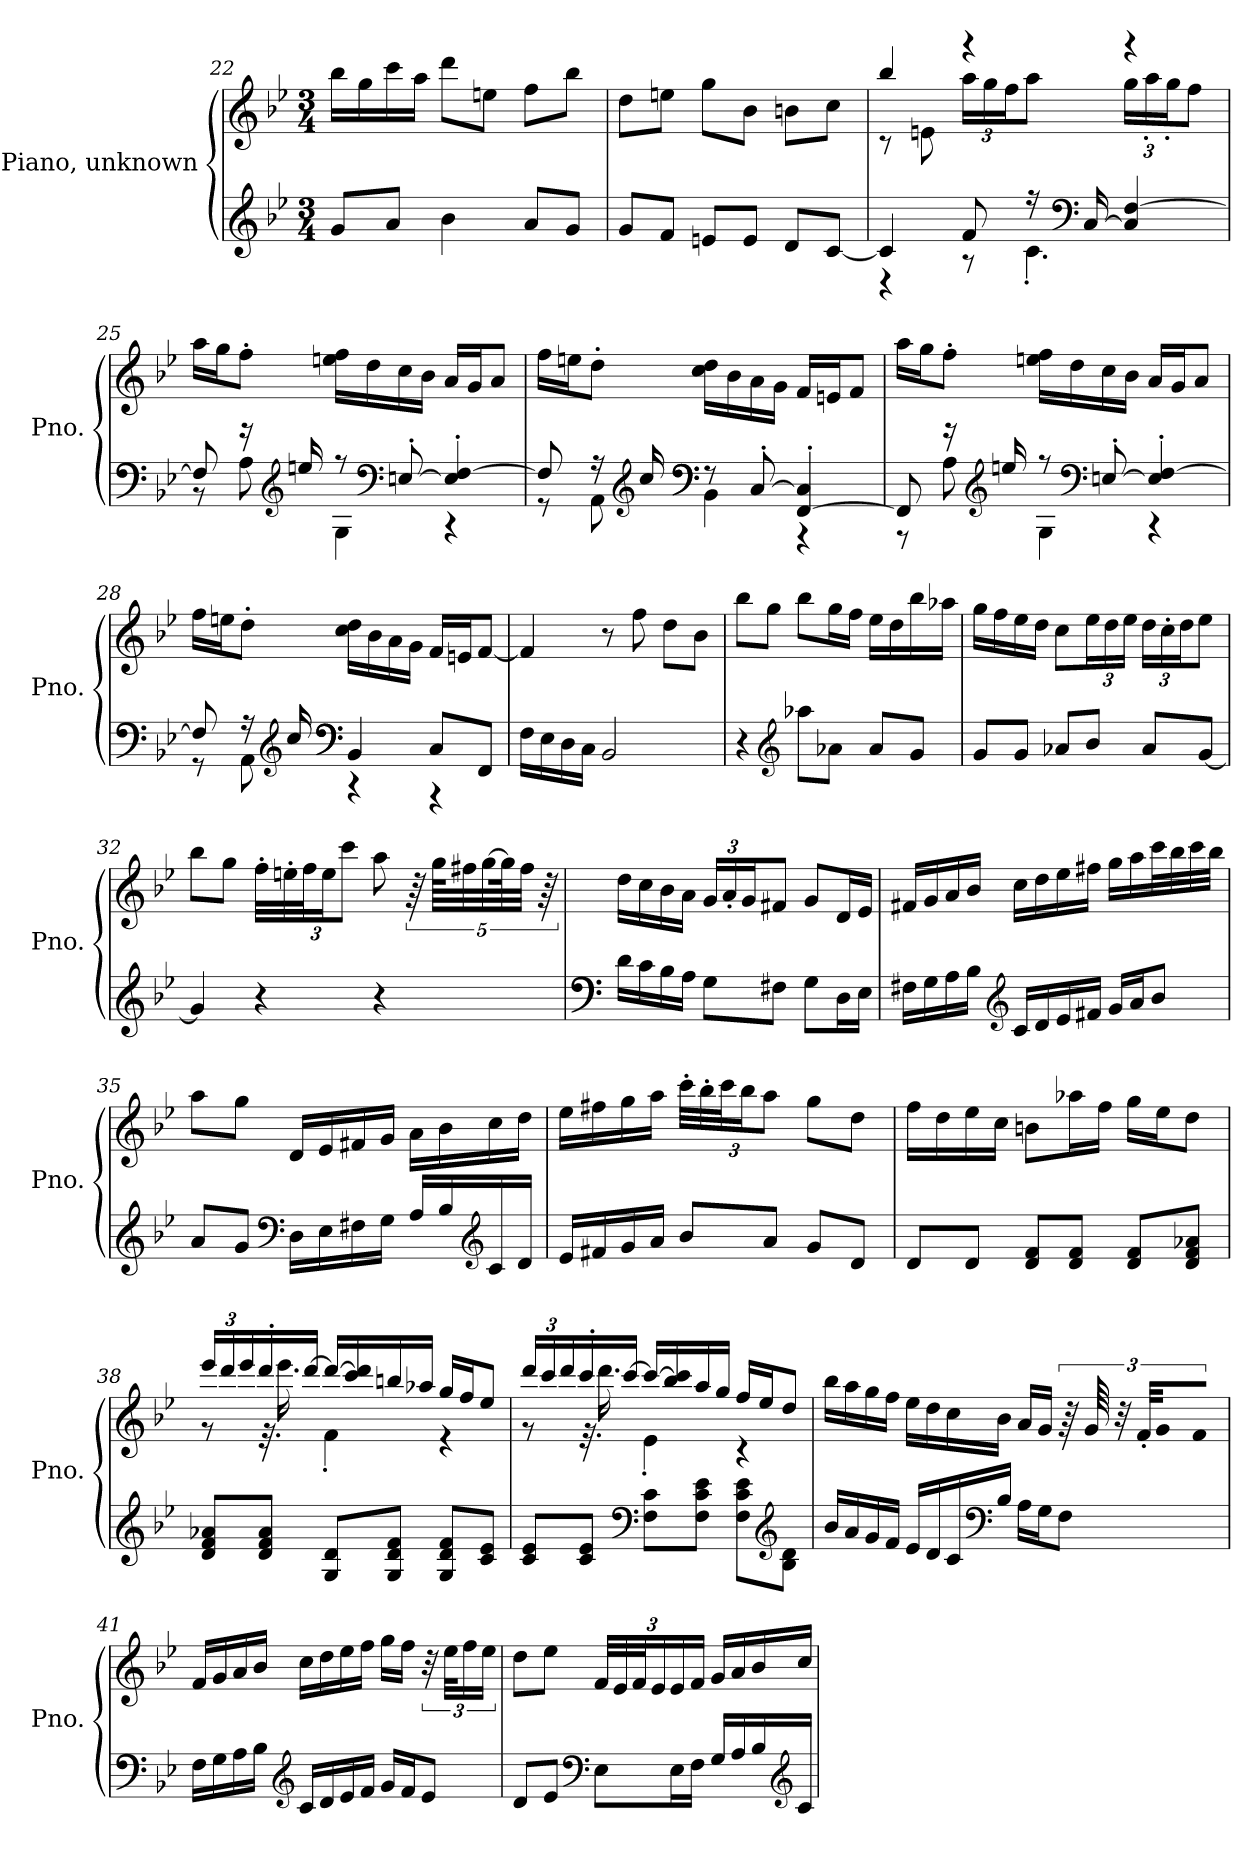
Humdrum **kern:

**kern	**kern
*part1	*part1
*staff2	*staff1
*I"Piano, unknown	*
*I'Pno.	*
*clefG2	*clefG2
*k[b-e-]	*k[b-e-]
*M3/4	*M3/4
=22	=22
8g/L	16bb-\LL
.	16gg\
8a/J	16ccc\
.	16aa\JJ
4b-\	8ddd\L
.	8een\J
8a/L	8ff\L
8g/J	8bb-\J
=23	=23
8g/L	8dd\L
8f/J	8een\J
8en/L	8gg\L
8e/J	8b-\J
8d/L	8bn\L
[8c/J	8cc\J
!!LO:LB:g=z
=24	=24
*^	*^
4c/]	4r	4bb-/	8r
.	.	.	8en\
*	*	*	*Xbrackettup
8f/	8r	4r	24aa\LL
.	.	.	24gg\
.	.	.	24ff\J
16r	4.c'\	.	8aa\J
*clefF4	*	*	*
[16C/	.	.	.
4C/] [4F/	.	4r	24gg\LL
.	.	.	24aa'\
.	.	.	24gg'\J
.	.	.	8ff\J
*	*	*v	*v
=25	=25	=25
8F/]	8r	16aa\LL
.	.	16gg\J
16r	8A\	8ff'\J
*clefG2	*	*
16een/	.	.
8r	4G\	16een\ 16ff\LL
.	.	16dd\
*clefF4	*	*
[8En'/	.	16cc\
.	.	16b-\JJ
4E/]' [4F/'	4r	16a/LL
.	.	16g/J
.	.	8a/J
!!LO:LB:g=z
=26	=26	=26
8F/]	8r	16ff\LL
.	.	16een\J
16r	8AA\	8dd'\J
*clefG2	*	*
16cc/	.	.
*clefF4	*	*
8r	4BB-\	16cc\ 16dd\LL
.	.	16b-\
[8C'/	.	16a\
.	.	16g\JJ
[4FF/' 4C/]'	4r	16f/LL
.	.	16en/J
.	.	8f/J
=27	=27	=27
8FF/]	8r	16aa\LL
.	.	16gg\J
16r	8A\	8ff'\J
*clefG2	*	*
16een/	.	.
8r	4G\	16een\ 16ff\LL
.	.	16dd\
*clefF4	*	*
[8En'/	.	16cc\
.	.	16b-\JJ
4E/]' [4F/'	4r	16a/LL
.	.	16g/J
.	.	8a/J
!!LO:LB:g=z
=28	=28	=28
8F/]	8r	16ff\LL
.	.	16een\J
16r	8AA\	8dd'\J
*clefG2	*	*
16cc/	.	.
*clefF4	*	*
4BB-/	4r	16cc\ 16dd\LL
.	.	16b-\
.	.	16a\
.	.	16g\JJ
8C/L	4r	16f/LL
.	.	16en/J
8FF/J	.	[8f/J
*v	*v	*
=29	=29
16F\LL	4f/]
16E-\	.
16D\	.
16C\JJ	.
2BB-/	8r
.	8ff\
.	8dd\L
.	8b-\J
=30	=30
4r	8bb-\L
.	8gg\J
*clefG2	*
8aa-X\L	8bb-\L
8a-X\J	16gg\L
.	16ff\JJ
8a-/L	16ee-\LL
.	16dd\
8g/J	16bb-\
.	16aa-X\JJ
!!LO:LB:g=z
=31	=31
8g/L	16gg\LL
.	16ff\
8g/J	16ee-\
.	16dd\JJ
8a-X/L	8cc\L
8b-/J	24ee-\L
.	24dd\
.	24ee-\JJ
8a-/L	24dd\LL
.	24cc'\
.	24dd\J
[8g/J	8ee-\J
=32	=32
4g/]	8bb-\L
.	8gg\J
4r	32ff'\LLL
.	32een'\
.	48ff\J
.	24ee\J
.	8ccc\J
4r	8aa\
*	*brackettup
.	80r
.	80gg\KLLL
.	40ff#X\
.	[40gg\
.	80gg\K]
.	40ff#\JJJ
.	80r
=33	=33
*clefF4	*
16d\LL	16dd\LL
16c\	16cc\
16B-\	16b-\
16A\JJ	16a\JJ
*	*Xbrackettup
8G\L	24g/LL
.	24a'/
.	24g/J
8F#X\J	8f#X/J
8G\L	8g/L
16D\L	16d/L
16E-\JJ	16e-/JJ
!!LO:LB:g=z
=34	=34
16F#X\LL	16f#X/LL
16G\	16g/
16A\	16a/
16B-\JJ	16b-/JJ
*clefG2	*
16c/LL	16cc\LL
16d/	16dd\
16e-/	16ee-\
16f#X/JJ	16ff#X\JJ
16g/LL	16gg\LL
16a/J	16aa\
8b-/J	32ccc\L
.	32bb-\
.	32ccc\
.	32bb-\JJJ
=35	=35
8a/L	8aa\L
8g/J	8gg\J
*clefF4	*
16D\LL	16d/LL
16E-\	16e-/
16F#X\	16f#X/
16G\JJ	16g/JJ
16A/LL	16a\LL
16B-/	16b-\
*clefG2	*
16c/	16cc\
16d/JJ	16dd\JJ
!!LO:PB:g=z
=36	=36
16e-/LL	16ee-\LL
16f#X/	16ff#X\
16g/	16gg\
16a/JJ	16aa\JJ
8b-/L	32ccc'\LLL
.	32bb-'\
.	48ccc\J
.	24bb-\J
8a/J	8aa\J
8g/L	8gg\L
8d/J	8dd\J
=37	=37
8d/L	16ff\LL
.	16dd\
8d/J	16ee-\
.	16cc\JJ
8d/ 8f/L	8bn\L
8d/ 8f/J	16aa-X\L
.	16ff\JJ
8d/ 8f/L	16gg\LL
.	16ee-\J
8d/ 8f/ 8a-X/J	8dd\J
=38	=38
*	*^
8d/ 8f/ 8a-X/L	24eee-/LL	8r
.	24ddd/	.
.	24eee-/	.
8d/ 8f/ 8a-/J	16ddd'/	32r
.	.	16.eee-'\
.	[16ddd/JJ	.
8G/ 8d/L	16ddd/LL_	4f'\
.	16ccc/ 16ddd/]	.
8G/ 8d/ 8f/J	16bbn/	.
.	16aa-X/JJ	.
8G/ 8d/ 8f/L	16gg/LL	4r
.	16ff/J	.
8c/ 8e-/J	8ee-/J	.
!!LO:LB:g=z	!!
=39	=39	=39
8c/ 8e-/L	24ddd/LL	8r
.	24ccc/	.
.	24ddd/	.
8c/ 8e-/J	16ccc'/	32r
.	.	16.ddd'\
.	[16ccc/JJ	.
*clefF4	*	*
8F\ 8c\L	16ccc/LL_	4e-'\
.	16bb-/ 16ccc/]	.
8F\ 8c\ 8e-\J	16aa/	.
.	16gg/JJ	.
8F\ 8c\ 8e-\L	16ff/LL	4r
.	16ee-/J	.
*clefG2	*	*
8B-\ 8d\J	8dd/J	.
*	*v	*v
=40	=40
16b-/LL	16bb-\LL
16a/	16aa\
16g/	16gg\
16f/JJ	16ff\JJ
16e-/LL	16ee-\LL
16d/	16dd\
16c/	16cc\
*clefF4	*
16B-/JJ	16b-\JJ
16A\LL	16a/LL
16G\J	16g/JJ
*	*brackettup
8F\J	96r
.	96g/
.	48r
.	48f'/LLL
.	32g/
.	32f/JJJ
!!LO:LB:g=z
=41	=41
16F\LL	16f/LL
16G\	16g/
16A\	16a/
16B-\JJ	16b-/JJ
*clefG2	*
16c/LL	16cc\LL
16d/	16dd\
16e-/	16ee-\
16f/JJ	16ff\JJ
16g/LL	16gg\LL
16f/J	16ff\JJ
8e-/J	48r
.	48ee-\KLL
.	24ff\
.	24ee-\JJ
=42	=42
8d/L	8dd\L
8e-/J	8ee-\J
*clefF4	*
8E-\L	32f/LLL
.	32e-/
*	*Xbrackettup
.	48f/J
.	24e-/
16E-\L	16e-/
16F\JJ	16f/JJ
16G/LL	16g/LL
16A/	16a/
16B-/	16b-/
*clefG2	*
16c/JJ	16cc/JJ
=	=
*-	*-
